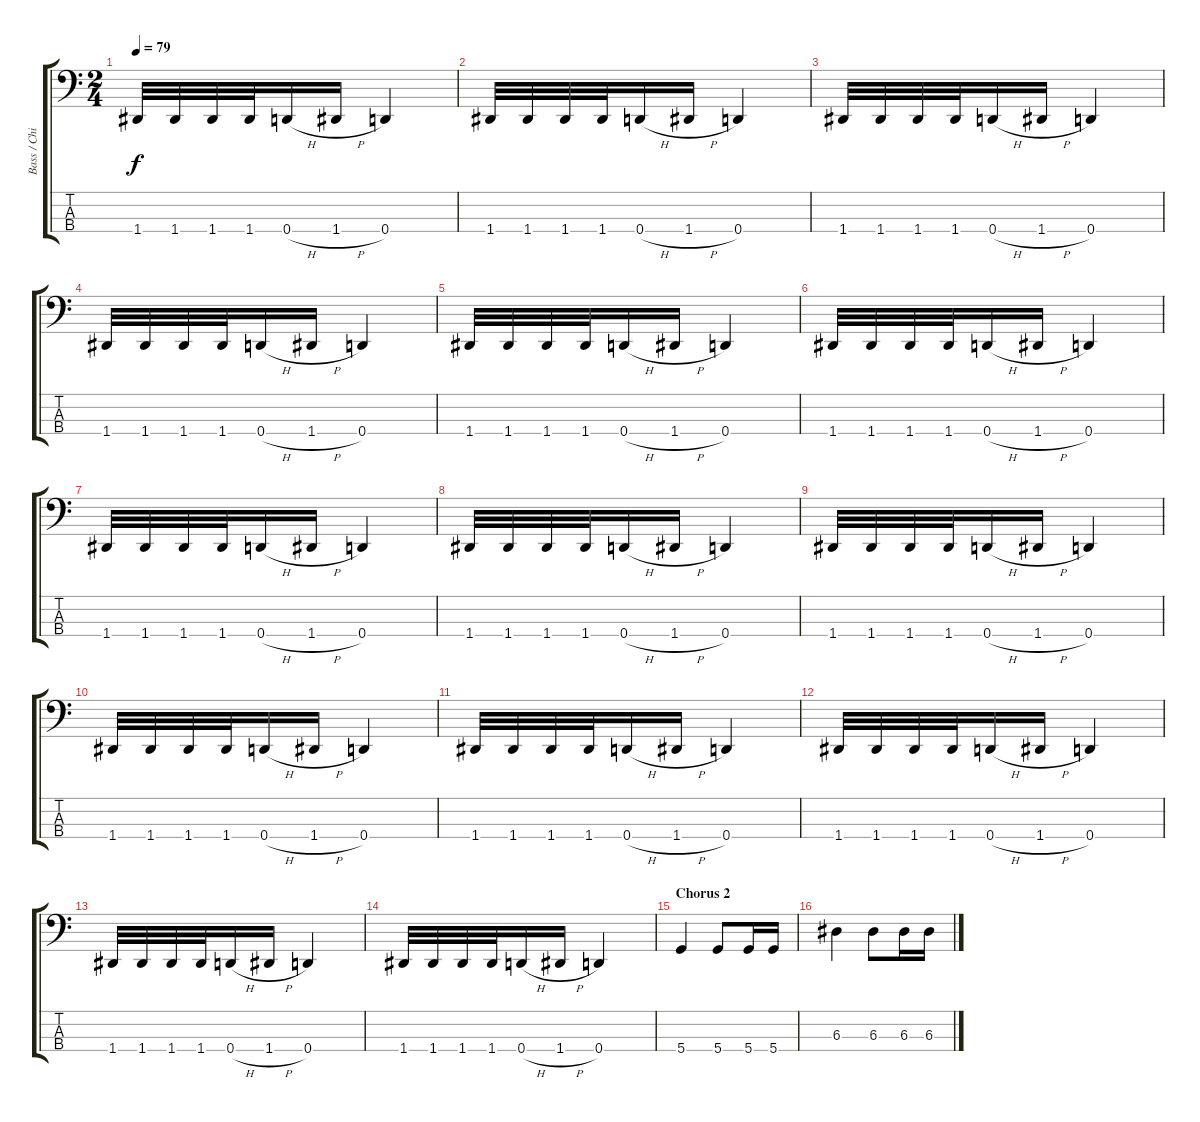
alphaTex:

\track ("Bass / Chi Cheng" "Bass / Chi") {instrument electricbassfinger}
\staff {score tabs}
\tuning (G2 D2 A1 D1) {hide}
\ts (2 4)
\tempo 79
\clef f4
\ks c
1.4.32{dy f} 1.4.32 1.4.32 1.4.32 0.4{h}.16 1.4{h}.16 0.4.4 |
1.4.32 1.4.32 1.4.32 1.4.32 0.4{h}.16 1.4{h}.16 0.4.4 |
1.4.32 1.4.32 1.4.32 1.4.32 0.4{h}.16 1.4{h}.16 0.4.4 |
1.4.32 1.4.32 1.4.32 1.4.32 0.4{h}.16 1.4{h}.16 0.4.4 |
1.4.32 1.4.32 1.4.32 1.4.32 0.4{h}.16 1.4{h}.16 0.4.4 |
1.4.32 1.4.32 1.4.32 1.4.32 0.4{h}.16 1.4{h}.16 0.4.4 |
1.4.32 1.4.32 1.4.32 1.4.32 0.4{h}.16 1.4{h}.16 0.4.4 |
1.4.32 1.4.32 1.4.32 1.4.32 0.4{h}.16 1.4{h}.16 0.4.4 |
1.4.32 1.4.32 1.4.32 1.4.32 0.4{h}.16 1.4{h}.16 0.4.4 |
1.4.32 1.4.32 1.4.32 1.4.32 0.4{h}.16 1.4{h}.16 0.4.4 |
1.4.32 1.4.32 1.4.32 1.4.32 0.4{h}.16 1.4{h}.16 0.4.4 |
1.4.32 1.4.32 1.4.32 1.4.32 0.4{h}.16 1.4{h}.16 0.4.4 |
1.4.32 1.4.32 1.4.32 1.4.32 0.4{h}.16 1.4{h}.16 0.4.4 |
1.4.32 1.4.32 1.4.32 1.4.32 0.4{h}.16 1.4{h}.16 0.4.4 |
\section ("" "Chorus 2")
5.4.4 5.4.8 5.4.16 5.4.16 |
6.3.4 6.3.8 6.3.16 6.3.16
